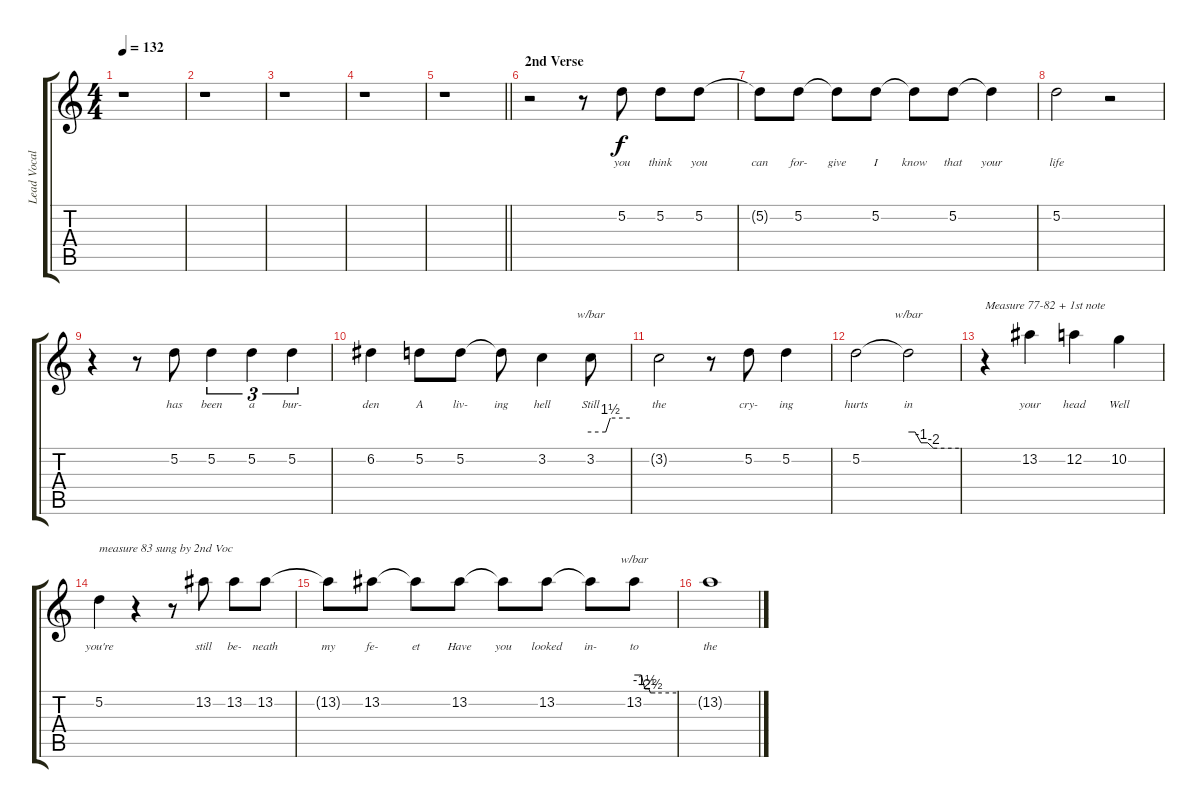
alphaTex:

\track ("Lead Vocals" "Lead Vocal") {instrument drawbarorgan}
\staff {score tabs}
\tuning (D5 A4 F4 C4 G3 D3) {hide}
\ts (4 4)
\tempo 132
\clef g2
\ks c
r.1{dy f} |
r.1 |
r.1 |
r.1 |
\barLineRight lightlight
r.1 |
\section ("" "2nd Verse")
r.2 r.8 5.2.8{lyrics (0 "you") lyrics (1 "") lyrics (2 "") lyrics (3 "") lyrics (4 "")} 5.2.8{lyrics (0 "think") lyrics (1 "") lyrics (2 "") lyrics (3 "") lyrics (4 "")} 5.2.8{lyrics (0 "you") lyrics (1 "") lyrics (2 "") lyrics (3 "") lyrics (4 "")} |
5.2{t}.8{lyrics (0 "can") lyrics (1 "") lyrics (2 "") lyrics (3 "") lyrics (4 "")} 5.2.8{lyrics (0 "for-") lyrics (1 "") lyrics (2 "") lyrics (3 "") lyrics (4 "")} 5.2{t}.8{lyrics (0 "give") lyrics (1 "") lyrics (2 "") lyrics (3 "") lyrics (4 "")} 5.2.8{lyrics (0 "I") lyrics (1 "") lyrics (2 "") lyrics (3 "") lyrics (4 "")} 5.2{t}.8{lyrics (0 "know") lyrics (1 "") lyrics (2 "") lyrics (3 "") lyrics (4 "")} 5.2.8{lyrics (0 "that") lyrics (1 "") lyrics (2 "") lyrics (3 "") lyrics (4 "")} 5.2{t}.4{lyrics (0 "your") lyrics (1 "") lyrics (2 "") lyrics (3 "") lyrics (4 "")} |
5.2.2{lyrics (0 "life") lyrics (1 "") lyrics (2 "") lyrics (3 "") lyrics (4 "")} r.2 |
r.4 r.8 5.2.8{lyrics (0 "has") lyrics (1 "") lyrics (2 "") lyrics (3 "") lyrics (4 "")} 5.2.4{tu (3 2) lyrics (0 "been") lyrics (1 "") lyrics (2 "") lyrics (3 "") lyrics (4 "")} 5.2.4{tu (3 2) lyrics (0 "a") lyrics (1 "") lyrics (2 "") lyrics (3 "") lyrics (4 "")} 5.2.4{tu (3 2) lyrics (0 "bur-") lyrics (1 "") lyrics (2 "") lyrics (3 "") lyrics (4 "")} |
6.2.4{lyrics (0 "den") lyrics (1 "") lyrics (2 "") lyrics (3 "") lyrics (4 "")} 5.2.8{lyrics (0 "A") lyrics (1 "") lyrics (2 "") lyrics (3 "") lyrics (4 "")} 5.2.8{lyrics (0 "liv-") lyrics (1 "") lyrics (2 "") lyrics (3 "") lyrics (4 "")} 5.2{t}.8{lyrics (0 "ing") lyrics (1 "") lyrics (2 "") lyrics (3 "") lyrics (4 "")} 3.2.4{lyrics (0 "hell") lyrics (1 "") lyrics (2 "") lyrics (3 "") lyrics (4 "")} 3.2.8{tbe (custom default 0 0 23 0 30 6 60 6) lyrics (0 "Still") lyrics (1 "") lyrics (2 "") lyrics (3 "") lyrics (4 "")} |
3.2{t}.2{lyrics (0 "the") lyrics (1 "") lyrics (2 "") lyrics (3 "") lyrics (4 "")} r.8 5.2.8{lyrics (0 "cry-") lyrics (1 "") lyrics (2 "") lyrics (3 "") lyrics (4 "")} 5.2.4{lyrics (0 "ing") lyrics (1 "") lyrics (2 "") lyrics (3 "") lyrics (4 "")} |
5.2.2{lyrics (0 "hurts") lyrics (1 "") lyrics (2 "") lyrics (3 "") lyrics (4 "")} 5.2{t}.2{tbe (custom default 0 0 8 0 15 -4 23 -4 30 -8 60 -8) lyrics (0 "in") lyrics (1 "") lyrics (2 "") lyrics (3 "") lyrics (4 "")} |
r.4{txt "Measure 77-82 + 1st note" volume 0} 13.2.4{lyrics (0 "your") lyrics (1 "") lyrics (2 "") lyrics (3 "") lyrics (4 "")} 12.2.4{lyrics (0 "head") lyrics (1 "") lyrics (2 "") lyrics (3 "") lyrics (4 "")} 10.2.4{lyrics (0 "Well") lyrics (1 "") lyrics (2 "") lyrics (3 "") lyrics (4 "")} |
5.2.4{txt "measure 83 sung by 2nd Voc" lyrics (0 "you're") lyrics (1 "") lyrics (2 "") lyrics (3 "") lyrics (4 "")} r.4 r.8 13.2.8{lyrics (0 "still") lyrics (1 "") lyrics (2 "") lyrics (3 "") lyrics (4 "")} 13.2.8{lyrics (0 "be-") lyrics (1 "") lyrics (2 "") lyrics (3 "") lyrics (4 "")} 13.2.8{lyrics (0 "neath") lyrics (1 "") lyrics (2 "") lyrics (3 "") lyrics (4 "")} |
13.2{t}.8{lyrics (0 "my") lyrics (1 "") lyrics (2 "") lyrics (3 "") lyrics (4 "")} 13.2.8{lyrics (0 "fe-") lyrics (1 "") lyrics (2 "") lyrics (3 "") lyrics (4 "")} 13.2{t}.8{lyrics (0 "et") lyrics (1 "") lyrics (2 "") lyrics (3 "") lyrics (4 "")} 13.2.8{lyrics (0 "Have") lyrics (1 "") lyrics (2 "") lyrics (3 "") lyrics (4 "")} 13.2{t}.8{lyrics (0 "you") lyrics (1 "") lyrics (2 "") lyrics (3 "") lyrics (4 "")} 13.2.8{lyrics (0 "looked") lyrics (1 "") lyrics (2 "") lyrics (3 "") lyrics (4 "")} 13.2{t}.8{lyrics (0 "in-") lyrics (1 "") lyrics (2 "") lyrics (3 "") lyrics (4 "")} 13.2.8{tbe (custom default 0 0 10 0 15 -6 21 -6 23 -10 30 -10 60 -10) lyrics (0 "to") lyrics (1 "") lyrics (2 "") lyrics (3 "") lyrics (4 "")} |
13.2{t}.1{lyrics (0 "the") lyrics (1 "") lyrics (2 "") lyrics (3 "") lyrics (4 "")}
